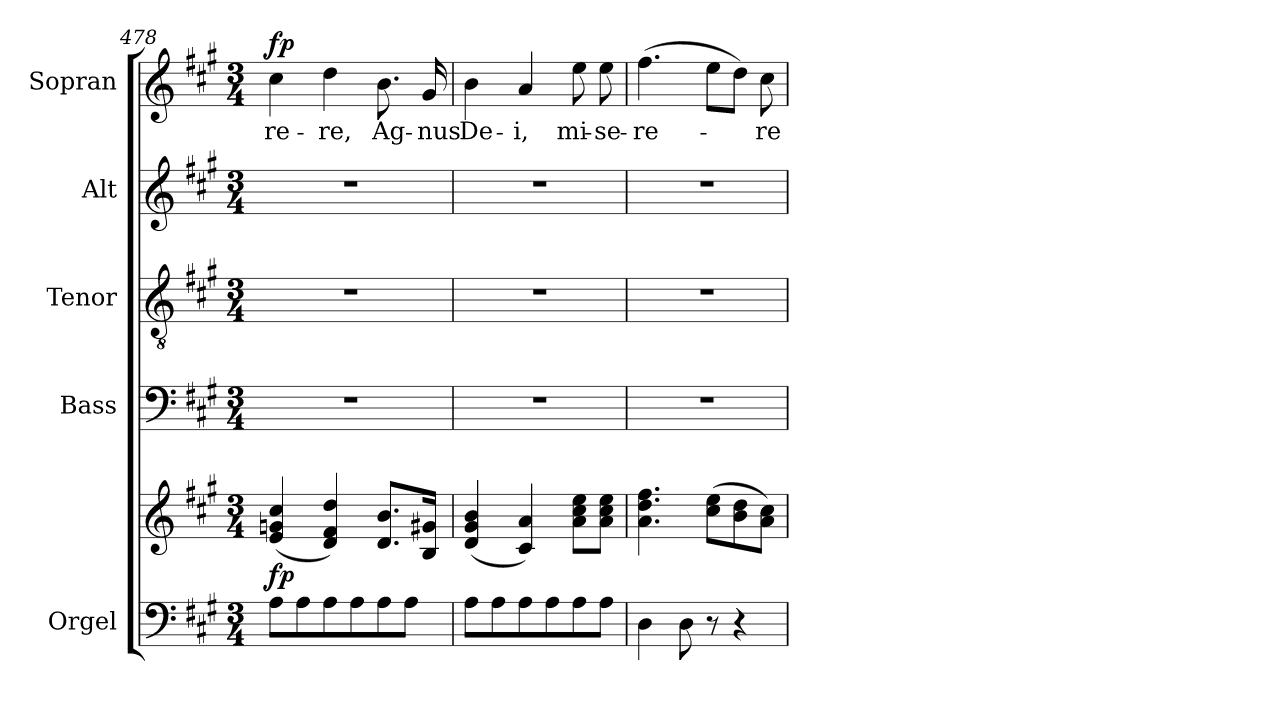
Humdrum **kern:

**kern	**kern	**dynam	**kern	**kern	**kern	**kern	**text	**dynam
*part5	*part5	*part5	*part4	*part3	*part2	*part1	*part1	*part1
*staff6	*staff5	*staff5/6	*staff4	*staff3	*staff2	*staff1	*staff1	*staff1
*I"Orgel	*	*	*I"Bass	*I"Tenor	*I"Alt	*I"Sopran	*	*
*I'Org.	*	*	*I'B.	*I'T.	*I'A.	*I'S.	*	*
*clefF4	*clefG2	*	*clefF4	*clefGv2	*clefG2	*clefG2	*	*
*k[f#c#g#]	*k[f#c#g#]	*	*k[f#c#g#]	*k[f#c#g#]	*k[f#c#g#]	*k[f#c#g#]	*	*
*A:	*A:	*	*A:	*A:	*A:	*A:	*	*
*M3/4	*M3/4	*	*M3/4	*M3/4	*M3/4	*M3/4	*	*
=478	=478	=478	=478	=478	=478	=478	=478	=478
!	!	!LO:DY:b	!	!	!	!	!LO:LY:b	!LO:DY:a
8A\L	(<4e/ 4gn/ 4cc#/	fp	2.r	2.r	2.r	4cc#\	-re-	fp
8A\	.	.	.	.	.	.	.	.
!	!	!	!	!	!	!	!LO:LY:b	!
8A\	4d/ 4f#/ 4dd/)	.	.	.	.	4dd\	-re,	.
8A\	.	.	.	.	.	.	.	.
!	!	!	!	!	!	!	!LO:LY:b	!
8A\	8.d/ 8.b/L	.	.	.	.	8.b\	Ag-	.
8A\J	.	.	.	.	.	.	.	.
!	!	!	!	!	!	!	!LO:LY:b	!
.	16B/ 16g#X/Jk	.	.	.	.	16g#/	-nus	.
=479	=479	=479	=479	=479	=479	=479	=479	=479
!	!	!	!	!	!	!	!LO:LY:b	!
8A\L	(<4d/ 4g#/ 4b/	.	2.r	2.r	2.r	4b\	De-	.
8A\	.	.	.	.	.	.	.	.
!	!	!	!	!	!	!	!LO:LY:b	!
8A\	4c#/ 4a/)	.	.	.	.	4a/	-i,	.
8A\	.	.	.	.	.	.	.	.
!	!	!	!	!	!	!	!LO:LY:b	!
8A\	8a\ 8cc#\ 8ee\L	.	.	.	.	8ee\	mi-	.
!	!	!	!	!	!	!	!LO:LY:b	!
8A\J	8a\ 8cc#\ 8ee\J	.	.	.	.	8ee\	-se-	.
!!LO:PB:g=z
=480	=480	=480	=480	=480	=480	=480	=480	=480
!	!	!	!	!	!	!	!LO:LY:b	!
4D\	4.a\ 4.dd\ 4.ff#\	.	2.r	2.r	2.r	(>4.ff#\	-re-	.
8D\	.	.	.	.	.	.	.	.
8r	(>8cc#\ 8ee\L	.	.	.	.	8ee\L	.	.
4r	8b\ 8dd\	.	.	.	.	8dd\J)	.	.
!	!	!	!	!	!	!	!LO:LY:b	!
.	8a\ 8cc#\J)	.	.	.	.	8cc#\	-re	.
=	=	=	=	=	=	=	=	=
*-	*-	*-	*-	*-	*-	*-	*-	*-
